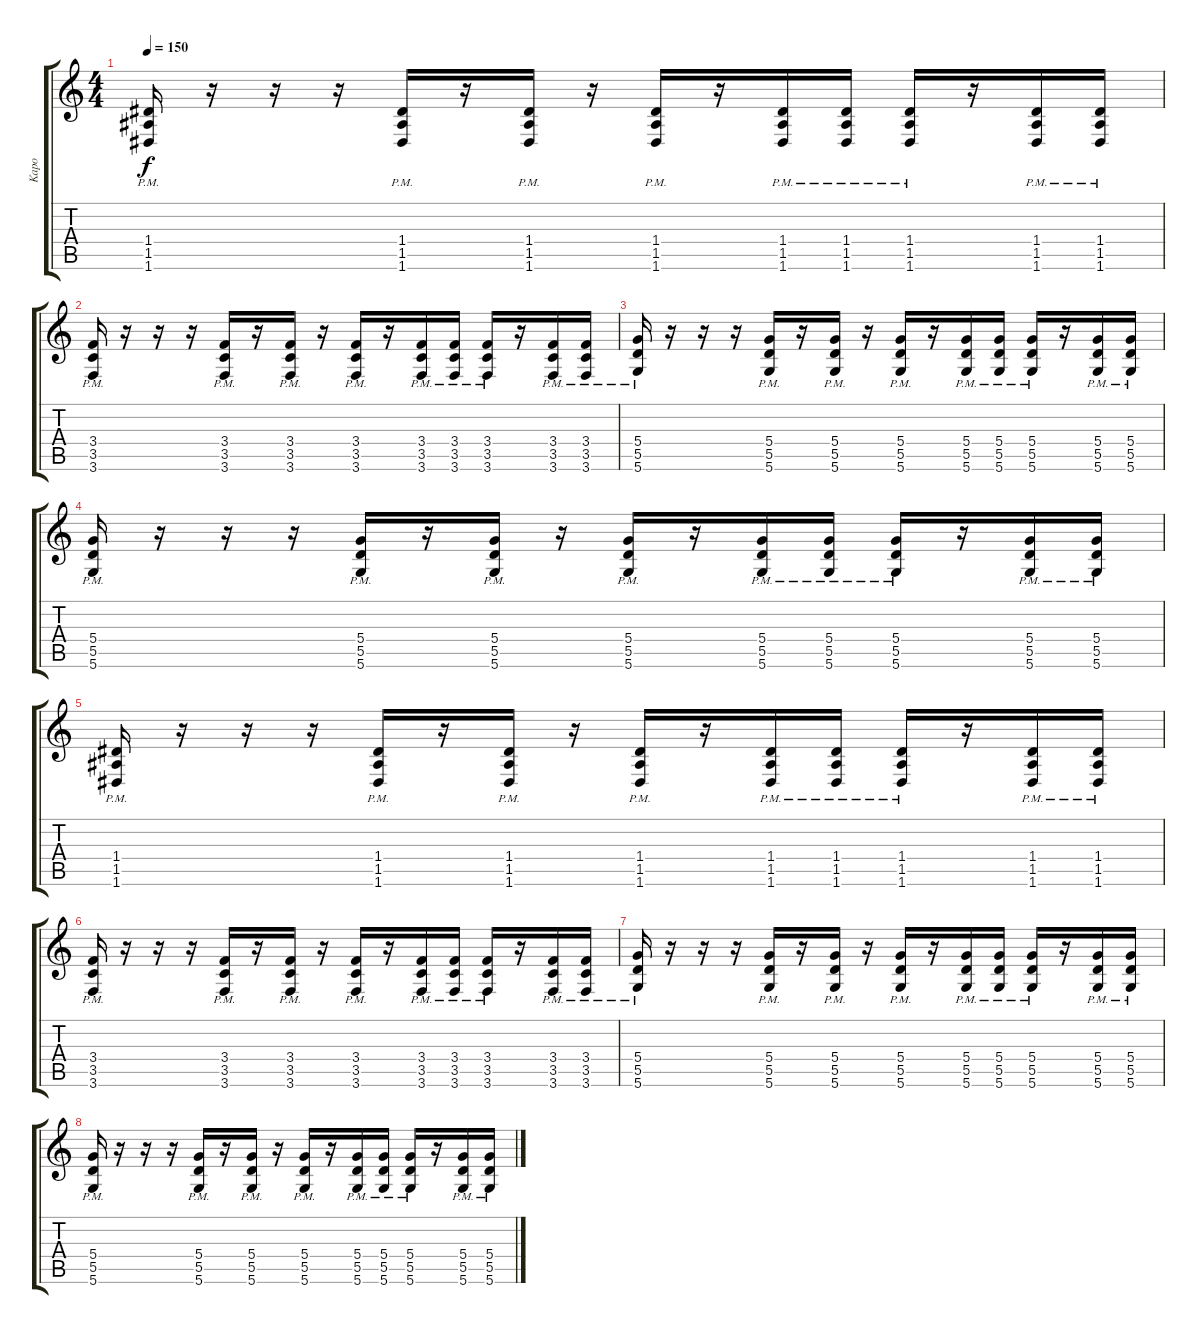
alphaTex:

\track ("Kapo" "Kapo") {instrument distortionguitar}
\staff {score tabs}
\tuning (E4 B3 G3 D3 A2 D2) {hide}
\ts (4 4)
\tempo 150
\clef g2
\ks c
(1.4{pm} 1.5{pm} 1.6{pm}).16{dy f} r.16 r.16 r.16 (1.4{pm} 1.5{pm} 1.6{pm}).16 r.16 (1.4{pm} 1.5{pm} 1.6{pm}).16 r.16 (1.4{pm} 1.5{pm} 1.6{pm}).16 r.16 (1.4{pm} 1.5{pm} 1.6{pm}).16 (1.4{pm} 1.5{pm} 1.6{pm}).16 (1.4{pm} 1.5{pm} 1.6{pm}).16 r.16 (1.4{pm} 1.5{pm} 1.6{pm}).16 (1.4{pm} 1.5{pm} 1.6{pm}).16 |
(3.4{pm} 3.5{pm} 3.6{pm}).16 r.16 r.16 r.16 (3.4{pm} 3.5{pm} 3.6{pm}).16 r.16 (3.4{pm} 3.5{pm} 3.6{pm}).16 r.16 (3.4{pm} 3.5{pm} 3.6{pm}).16 r.16 (3.4{pm} 3.5{pm} 3.6{pm}).16 (3.4{pm} 3.5{pm} 3.6{pm}).16 (3.4{pm} 3.5{pm} 3.6{pm}).16 r.16 (3.4{pm} 3.5{pm} 3.6{pm}).16 (3.4{pm} 3.5{pm} 3.6{pm}).16 |
(5.4{pm} 5.5{pm} 5.6{pm}).16 r.16 r.16 r.16 (5.4{pm} 5.5{pm} 5.6{pm}).16 r.16 (5.4{pm} 5.5{pm} 5.6{pm}).16 r.16 (5.4{pm} 5.5{pm} 5.6{pm}).16 r.16 (5.4{pm} 5.5{pm} 5.6{pm}).16 (5.4{pm} 5.5{pm} 5.6{pm}).16 (5.4{pm} 5.5{pm} 5.6{pm}).16 r.16 (5.4{pm} 5.5{pm} 5.6{pm}).16 (5.4{pm} 5.5{pm} 5.6{pm}).16 |
(5.4{pm} 5.5{pm} 5.6{pm}).16 r.16 r.16 r.16 (5.4{pm} 5.5{pm} 5.6{pm}).16 r.16 (5.4{pm} 5.5{pm} 5.6{pm}).16 r.16 (5.4{pm} 5.5{pm} 5.6{pm}).16 r.16 (5.4{pm} 5.5{pm} 5.6{pm}).16 (5.4{pm} 5.5{pm} 5.6{pm}).16 (5.4{pm} 5.5{pm} 5.6{pm}).16 r.16 (5.4{pm} 5.5{pm} 5.6{pm}).16 (5.4{pm} 5.5{pm} 5.6{pm}).16 |
(1.4{pm} 1.5{pm} 1.6{pm}).16 r.16 r.16 r.16 (1.4{pm} 1.5{pm} 1.6{pm}).16 r.16 (1.4{pm} 1.5{pm} 1.6{pm}).16 r.16 (1.4{pm} 1.5{pm} 1.6{pm}).16 r.16 (1.4{pm} 1.5{pm} 1.6{pm}).16 (1.4{pm} 1.5{pm} 1.6{pm}).16 (1.4{pm} 1.5{pm} 1.6{pm}).16 r.16 (1.4{pm} 1.5{pm} 1.6{pm}).16 (1.4{pm} 1.5{pm} 1.6{pm}).16 |
(3.4{pm} 3.5{pm} 3.6{pm}).16 r.16 r.16 r.16 (3.4{pm} 3.5{pm} 3.6{pm}).16 r.16 (3.4{pm} 3.5{pm} 3.6{pm}).16 r.16 (3.4{pm} 3.5{pm} 3.6{pm}).16 r.16 (3.4{pm} 3.5{pm} 3.6{pm}).16 (3.4{pm} 3.5{pm} 3.6{pm}).16 (3.4{pm} 3.5{pm} 3.6{pm}).16 r.16 (3.4{pm} 3.5{pm} 3.6{pm}).16 (3.4{pm} 3.5{pm} 3.6{pm}).16 |
(5.4{pm} 5.5{pm} 5.6{pm}).16 r.16 r.16 r.16 (5.4{pm} 5.5{pm} 5.6{pm}).16 r.16 (5.4{pm} 5.5{pm} 5.6{pm}).16 r.16 (5.4{pm} 5.5{pm} 5.6{pm}).16 r.16 (5.4{pm} 5.5{pm} 5.6{pm}).16 (5.4{pm} 5.5{pm} 5.6{pm}).16 (5.4{pm} 5.5{pm} 5.6{pm}).16 r.16 (5.4{pm} 5.5{pm} 5.6{pm}).16 (5.4{pm} 5.5{pm} 5.6{pm}).16 |
(5.4{pm} 5.5{pm} 5.6{pm}).16 r.16 r.16 r.16 (5.4{pm} 5.5{pm} 5.6{pm}).16 r.16 (5.4{pm} 5.5{pm} 5.6{pm}).16 r.16 (5.4{pm} 5.5{pm} 5.6{pm}).16 r.16 (5.4{pm} 5.5{pm} 5.6{pm}).16 (5.4{pm} 5.5{pm} 5.6{pm}).16 (5.4{pm} 5.5{pm} 5.6{pm}).16 r.16 (5.4{pm} 5.5{pm} 5.6{pm}).16 (5.4{pm} 5.5{pm} 5.6{pm}).16
